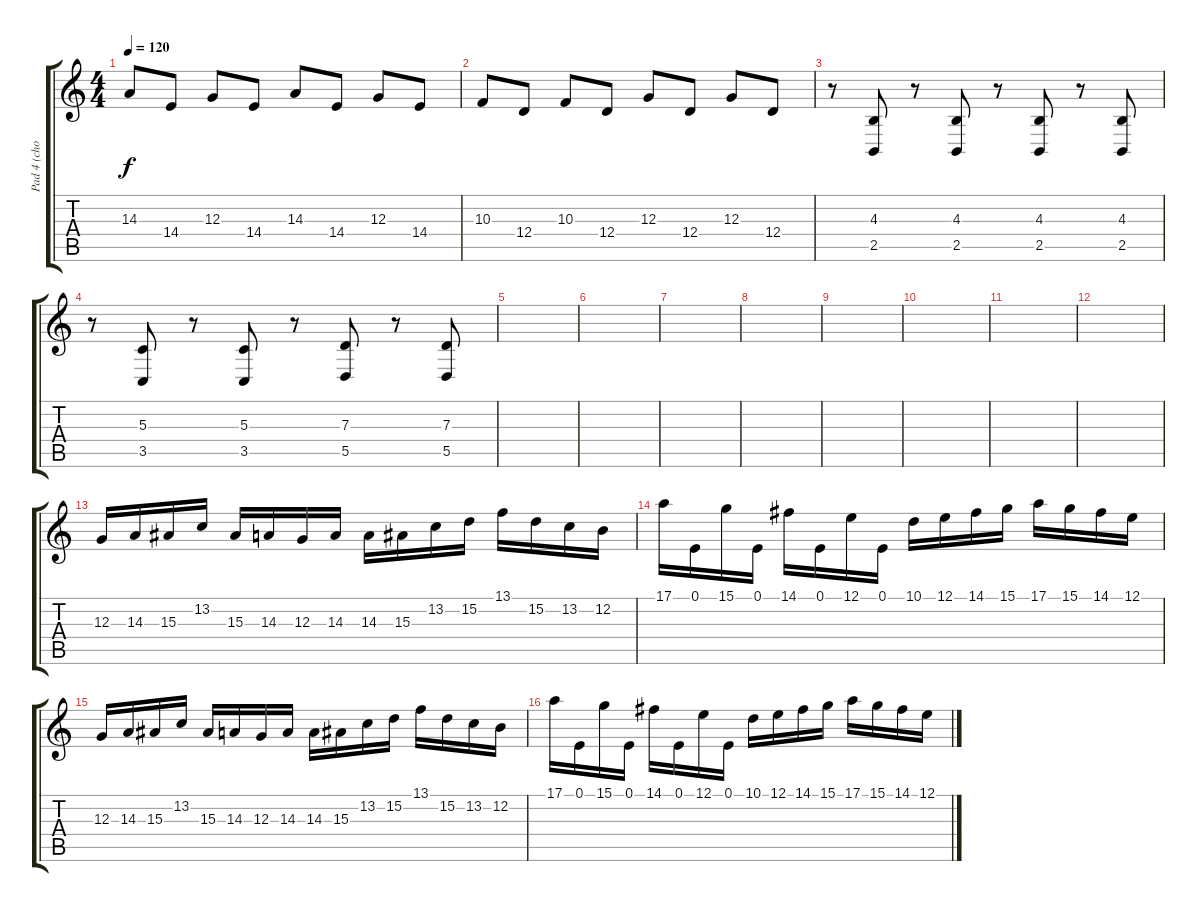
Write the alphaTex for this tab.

\track ("Pad 4 (choir)" "Pad 4 (cho") {instrument pad4choir}
\staff {score tabs}
\tuning (E4 B3 G3 D3 A2 E2) {hide}
\ts (4 4)
\tempo 120
\clef g2
\ks c
14.3.8{dy f instrument vibraphone} 14.4.8 12.3.8 14.4.8 14.3.8 14.4.8 12.3.8 14.4.8 |
10.3.8{instrument vibraphone} 12.4.8 10.3.8 12.4.8 12.3.8 12.4.8 12.3.8 12.4.8 |
r.8{instrument vibraphone} (4.3 2.5).8 r.8 (4.3 2.5).8 r.8 (4.3 2.5).8 r.8 (4.3 2.5).8 |
r.8{instrument vibraphone} (5.3 3.5).8 r.8 (5.3 3.5).8 r.8 (7.3 5.5).8 r.8 (7.3 5.5).8 |
|
|
|
|
|
|
|
|
12.3.16{instrument vibraphone} 14.3.16 15.3.16 13.2.16 15.3.16 14.3.16 12.3.16 14.3.16 14.3.16 15.3.16 13.2.16 15.2.16 13.1.16 15.2.16 13.2.16 12.2.16 |
17.1.16{instrument vibraphone} 0.1.16 15.1.16 0.1.16 14.1.16 0.1.16 12.1.16 0.1.16 10.1.16 12.1.16 14.1.16 15.1.16 17.1.16 15.1.16 14.1.16 12.1.16 |
12.3.16{instrument vibraphone} 14.3.16 15.3.16 13.2.16 15.3.16 14.3.16 12.3.16 14.3.16 14.3.16 15.3.16 13.2.16 15.2.16 13.1.16 15.2.16 13.2.16 12.2.16 |
17.1.16{instrument vibraphone} 0.1.16 15.1.16 0.1.16 14.1.16 0.1.16 12.1.16 0.1.16 10.1.16 12.1.16 14.1.16 15.1.16 17.1.16 15.1.16 14.1.16 12.1.16
